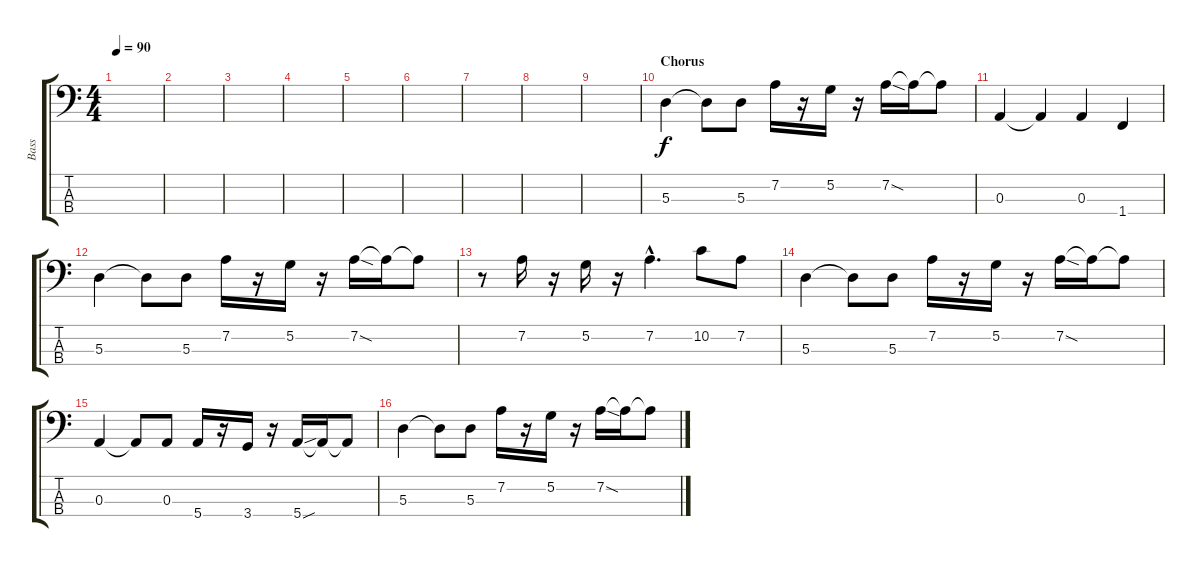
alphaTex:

\track ("Bass" "Bass") {instrument electricbassfinger}
\staff {score tabs}
\tuning (G2 D2 A1 E1) {hide}
\ts (4 4)
\tempo 90
\clef f4
\ks c
|
|
|
|
|
|
|
|
|
\section ("" "Chorus")
5.3.4 5.3{t}.8 5.3.8 7.2.16 r.16 5.2.16 r.16 7.2{sod}.16 7.2{t}.16 7.2{t}.8 |
0.3.4 0.3{t}.4 0.3.4 1.4.4 |
5.3.4 5.3{t}.8 5.3.8 7.2.16 r.16 5.2.16 r.16 7.2{sod}.16 7.2{t}.16 7.2{t}.8 |
r.8 7.2.16 r.16 5.2.16 r.16 7.2{hac}.4{d} 10.2.8 7.2.8 |
5.3.4 5.3{t}.8 5.3.8 7.2.16 r.16 5.2.16 r.16 7.2{sod}.16 7.2{t}.16 7.2{t}.8 |
0.3.4 0.3{t}.8 0.3.8 5.4.16 r.16 3.4.16 r.16 5.4{sou}.16 5.4{t}.16 5.4{t}.8 |
5.3.4 5.3{t}.8 5.3.8 7.2.16 r.16 5.2.16 r.16 7.2{sod}.16 7.2{t}.16 7.2{t}.8
